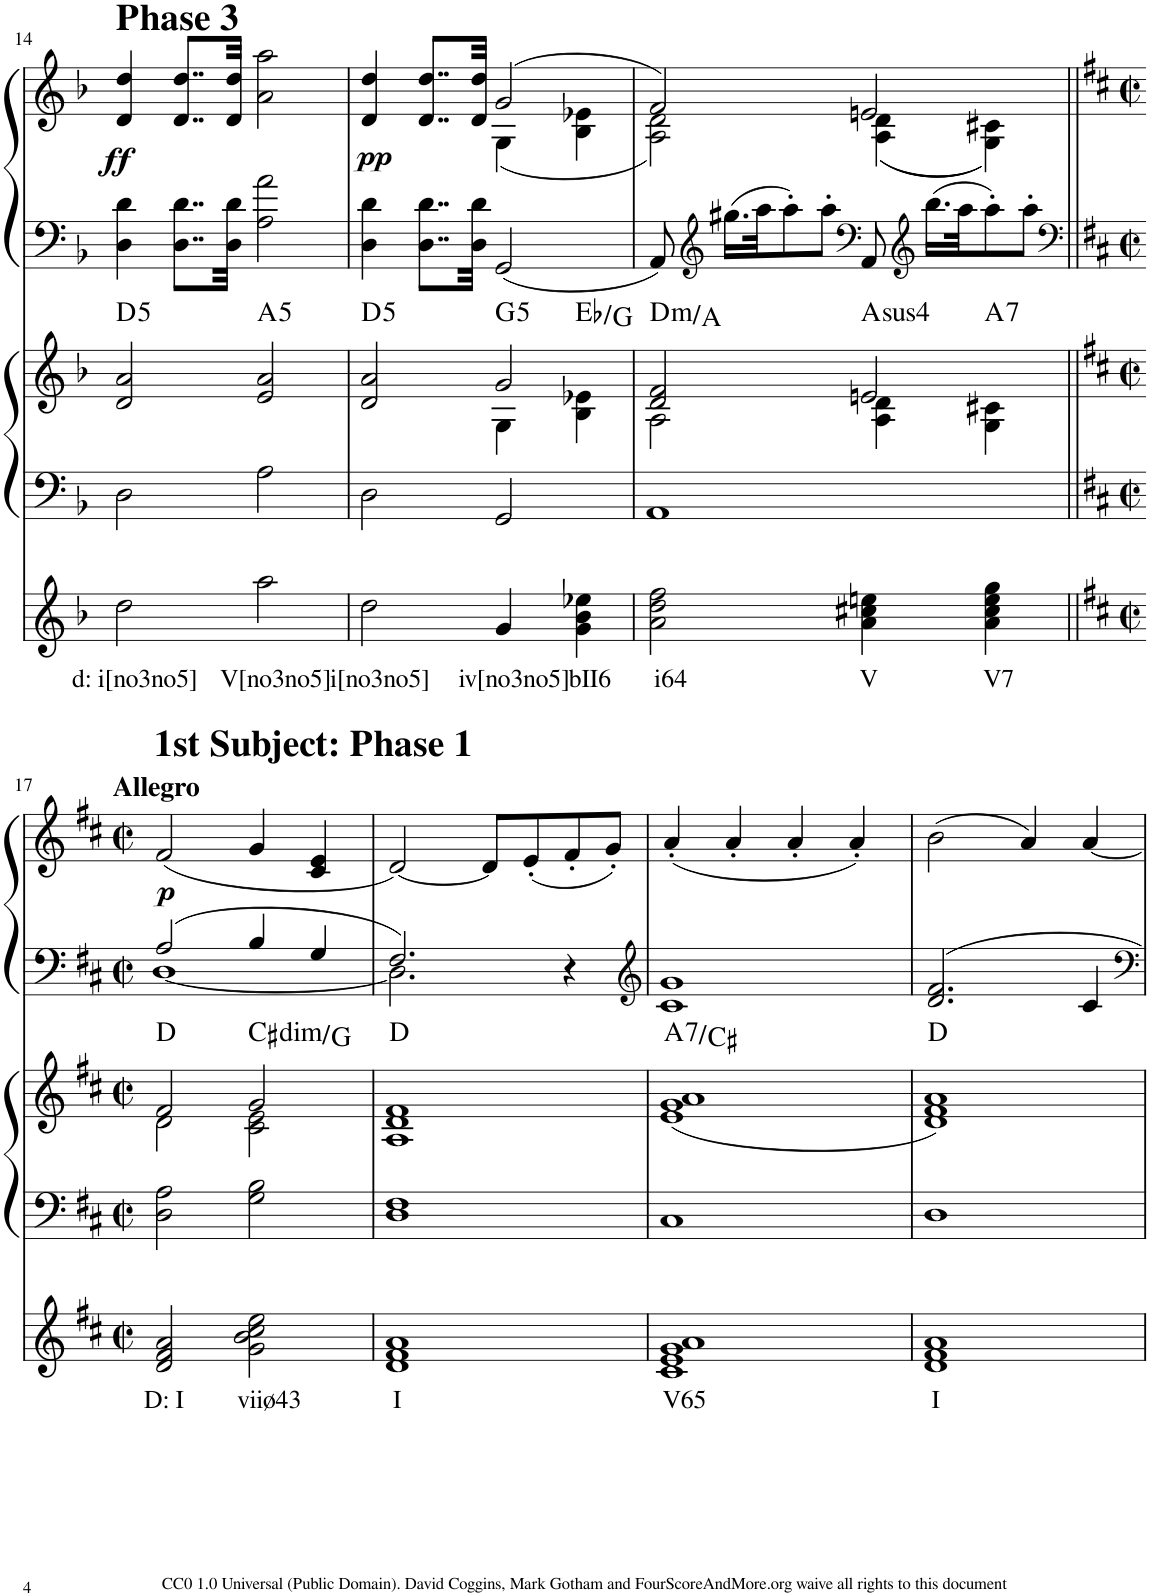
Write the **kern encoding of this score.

**kern	**text	**kern	**kern	**harte	**kern	**kern	**dynam
*part3	*part3	*part2	*part2	*part2	*part1	*part1	*part1
*staff5	*staff5	*staff4	*staff3	*	*staff2	*staff1	*staff1/2
*I"One-stave chords + Roman numerals	*	*I"Chordal reduction and symbols	*	*	*I"Reduced Score	*	*
!!LO:PB:g=z
*clefG2	*	*clefF4	*clefG2	*	*clefF4	*clefG2	*
*k[b-]	*	*k[b-]	*k[b-]	*	*k[b-]	*k[b-]	*
*d:	*	*F:	*F:	*	*F:	*F:	*
*M2/2	*	*M2/2	*M2/2	*	*M2/2	*M2/2	*
*met(c|)	*	*met(c|)	*met(c|)	*	*met(c|)	*met(c|)	*
=14	=14	=14	=14	=14	=14	=14	=14
!	!	!	!	!	!	!LO:TX:a:B:t=Phase 3	!
!	!LO:LY:b	!	!	!LO:H:kt=5	!	!	!LO:DY:b
2dd\	d: i[no3no5]	2D\	2d/ 2a/	D:(1,5)	4D\ 4d\	4d/ 4dd/	ff
.	.	.	.	.	8..D\ 8..d\L	8..d/ 8..dd/L	.
.	.	.	.	.	32D\ 32d\Jkk	32d/ 32dd/Jkk	.
!	!LO:LY:b	!	!	!LO:H:kt=5	!	!	!
2aa\	V[no3no5]	2A\	2e/ 2a/	A:(1,5)	2A\ 2a\	2a\ 2aa\	.
=15	=15	=15	=15	=15	=15	=15	=15
!	!LO:LY:b	!	!	!LO:H:kt=5	!	!	!LO:DY:b
*	*	*	*^	*	*	*^	*
2dd\	i[no3no5]	2D\	2d/ 2a/	2ryy	D:(1,5)	4D\ 4d\	4d/ 4dd/	2ryy	pp
.	.	.	.	.	.	8..D\ 8..d\L	8..d/ 8..dd/L	.	.
.	.	.	.	.	.	32D\ 32d\Jkk	32d/ 32dd/Jkk	.	.
!	!LO:LY:b	!	!	!	!LO:H:kt=5	!	!	!	!
4g/	iv[no3no5]	2GG/	2g/	4G\	G:(1,5)	2GG/	(2g/	(4G\	.
!	!LO:LY:b	!	!	!	!	!	!	!	!
4g\ 4b-\ 4ee-X\	bII6	.	.	4B-\ 4e-X\	Eb:maj/3	.	.	4B-\ 4e-X\	.
=16	=16	=16	=16	=16	=16	=16	=16	=16	=16
!	!LO:LY:b	!	!	!	!LO:H:kt=m	!	!	!	!
2a\ 2dd\ 2ff\	i64	1AA	2d/ 2f/	2A\	D:min/5	8AA/	2f/)	2A\ 2d\)	.
*	*	*	*	*	*	*clefG2	*	*	*
.	.	.	.	.	.	16.gg#X\LL	.	.	.
.	.	.	.	.	.	32aa\JK	.	.	.
.	.	.	.	.	.	8aa'\	.	.	.
.	.	.	.	.	.	8aa'\J	.	.	.
*	*	*	*	*	*	*clefF4	*	*	*
!	!LO:LY:b	!	!	!	!LO:H:kt=4	!	!	!	!
4a\ 4cc#X\ 4een\	V	.	2en/	4A\ 4d\	A:sus4	8AA/	2en/	((4A\ 4d\	.
*	*	*	*	*	*	*clefG2	*	*	*
.	.	.	.	.	.	16.bb-\LL	.	.	.
.	.	.	.	.	.	32aa\JK	.	.	.
!	!LO:LY:b	!	!	!	!LO:H:kt=7	!	!	!	!
4a\ 4cc#\ 4ee\ 4gg\	V7	.	.	4G\ 4c#X\	A:7	8aa'\	.	4G\ 4c#X\))	.
.	.	.	.	.	.	8aa'\J	.	.	.
*	*	*	*	*	*	*	*v	*v	*
!!LO:LB:g=z
=17||	=17||	=17||	=17||	=17||	=17||	=17||	=17||	=17||
*	*	*	*	*	*	*clefF4	*	*
*k[f#c#]	*	*k[f#c#]	*k[f#c#]	*	*	*k[f#c#]	*k[f#c#]	*
*	*	*D:	*D:	*	*	*D:	*D:	*
*M2/2	*	*M2/2	*M2/2	*	*	*M2/2	*M2/2	*
*met(c|)	*	*met(c|)	*met(c|)	*	*	*met(c|)	*met(c|)	*
!	!	!	!	!	!	!	!LO:TX:a:B:t=Allegro	!
!	!	!	!	!	!	!	!LO:TX:a:B:t=1st Subject&colon; Phase 1	!
!	!LO:LY:b	!	!	!	!	!	!	!LO:DY:b
*	*	*	*	*	*	*^	*	*
2d/ 2f#/ 2a/	D: I	2D\ 2A\	2f#/	2d\	D:maj	2A/	[1D	(2f#/	p
!	!LO:LY:b	!	!	!	!LO:H:kt=dim	!	!	!	!
2g\ 2b\ 2cc#\ 2ee\	viiø43	2G\ 2B\	2g/	2c#\ 2e\	C#:dim/b5	4B/	.	4g/	.
.	.	.	.	.	.	4G/	.	4c#/ 4e/	.
*	*	*	*v	*v	*	*	*	*	*
=18	=18	=18	=18	=18	=18	=18	=18	=18
!	!LO:LY:b	!	!	!	!	!	!	!
1d 1f# 1a	I	1D 1F#	1A 1d 1f#	D:maj	2.F#/	2.D\]	[2d/)	.
.	.	.	.	.	.	.	8d/L]	.
.	.	.	.	.	.	.	(8e'/	.
.	.	.	.	.	4r	4ryy	8f#'/	.
.	.	.	.	.	.	.	8g'/J)	.
*	*	*	*	*	*v	*v	*	*
=19	=19	=19	=19	=19	=19	=19	=19
*	*	*	*	*	*clefG2	*	*
!	!LO:LY:b	!	!	!LO:H:kt=7	!	!	!
1c# 1e 1g 1a	V65	1C#	(1e 1g 1a	A:7/3	1c# 1g	(4a'/	.
.	.	.	.	.	.	4a'/	.
.	.	.	.	.	.	4a'/	.
.	.	.	.	.	.	4a'/)	.
=20	=20	=20	=20	=20	=20	=20	=20
!	!LO:LY:b	!	!	!	!	!	!
1d 1f# 1a	I	1D	1d 1f# 1a)	D:maj	2.d/ 2.f#/	(2b\	.
.	.	.	.	.	.	4a/)	.
.	.	.	.	.	4c#/	[<4a/	.
=	=	=	=	=	=	=	=
*-	*-	*-	*-	*-	*-	*-	*-
